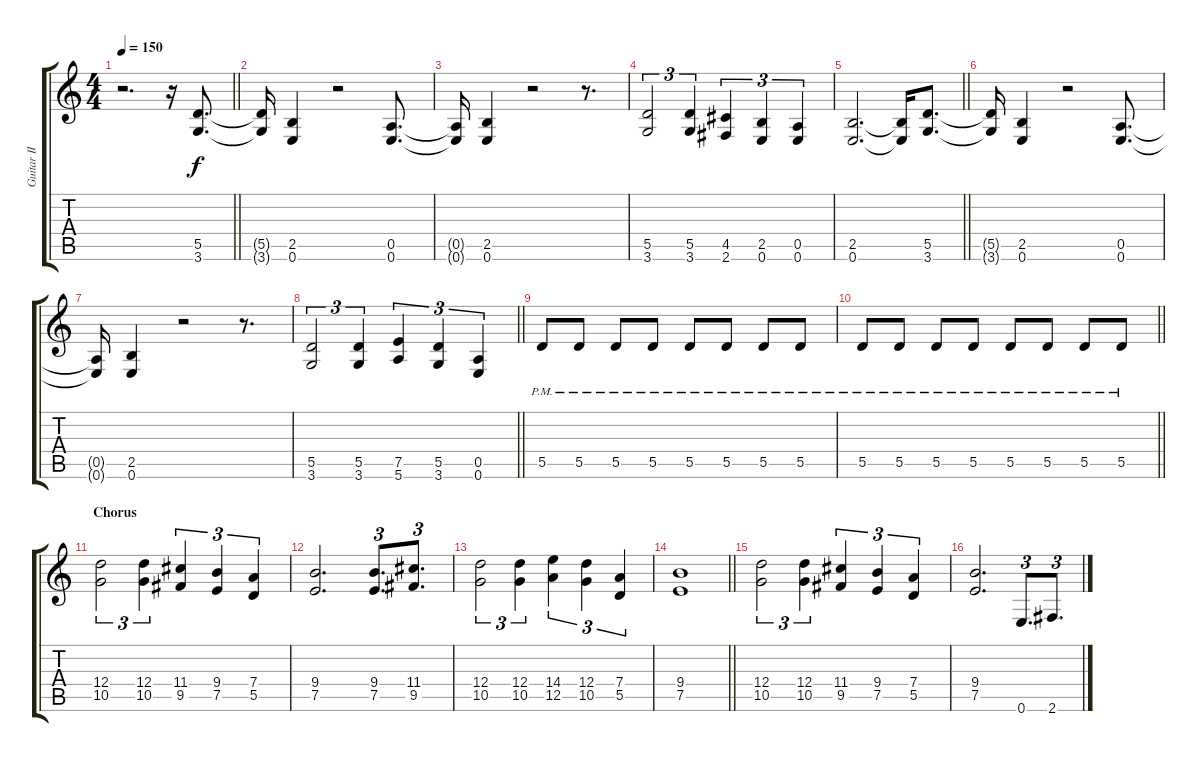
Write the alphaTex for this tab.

\track ("Guitar II" "Guitar II") {instrument distortionguitar}
\staff {score tabs}
\tuning (E4 B3 G3 D3 A2 E2) {hide}
\ts (4 4)
\tempo 150
\clef g2
\barLineRight lightlight
\ks c
r.2{d dy f} r.16 (5.5 3.6).8{d} |
\section ("" "")
(5.5{t} 3.6{t}).16 (2.5 0.6).4 r.2 (0.5 0.6).8{d} |
(0.5{t} 0.6{t}).16 (2.5 0.6).4 r.2 r.8{d} |
(5.5 3.6).2{tu (3 2)} (5.5 3.6).4{tu (3 2)} (4.5 2.6).4{tu (3 2)} (2.5 0.6).4{tu (3 2)} (0.5 0.6).4{tu (3 2)} |
\barLineRight lightlight
(2.5 0.6).2{d} (2.5{t} 0.6{t}).16 (5.5 3.6).8{d} |
\section ("" "")
(5.5{t} 3.6{t}).16 (2.5 0.6).4 r.2 (0.5 0.6).8{d} |
(0.5{t} 0.6{t}).16 (2.5 0.6).4 r.2 r.8{d} |
\barLineRight lightlight
(5.5 3.6).2{tu (3 2)} (5.5 3.6).4{tu (3 2)} (7.5 5.6).4{tu (3 2)} (5.5 3.6).4{tu (3 2)} (0.5 0.6).4{tu (3 2)} |
\section ("" "")
5.5{pm}.8 5.5{pm}.8 5.5{pm}.8 5.5{pm}.8 5.5{pm}.8 5.5{pm}.8 5.5{pm}.8 5.5{pm}.8 |
\barLineRight lightlight
5.5{pm}.8 5.5{pm}.8 5.5{pm}.8 5.5{pm}.8 5.5{pm}.8 5.5{pm}.8 5.5{pm}.8 5.5{pm}.8 |
\section ("" "Chorus")
(12.4 10.5).2{tu (3 2)} (12.4 10.5).4{tu (3 2)} (11.4 9.5).4{tu (3 2)} (9.4 7.5).4{tu (3 2)} (7.4 5.5).4{tu (3 2)} |
(9.4 7.5).2{d} (9.4 7.5).8{d tu (3 2)} (11.4 9.5).8{d tu (3 2)} |
(12.4 10.5).2{tu (3 2)} (12.4 10.5).4{tu (3 2)} (14.4 12.5).4{tu (3 2)} (12.4 10.5).4{tu (3 2)} (7.4 5.5).4{tu (3 2)} |
\barLineRight lightlight
(9.4 7.5).1 |
\section ("" "")
(12.4 10.5).2{tu (3 2)} (12.4 10.5).4{tu (3 2)} (11.4 9.5).4{tu (3 2)} (9.4 7.5).4{tu (3 2)} (7.4 5.5).4{tu (3 2)} |
(9.4 7.5).2{d} 0.6.8{d tu (3 2)} 2.6.8{d tu (3 2)}
